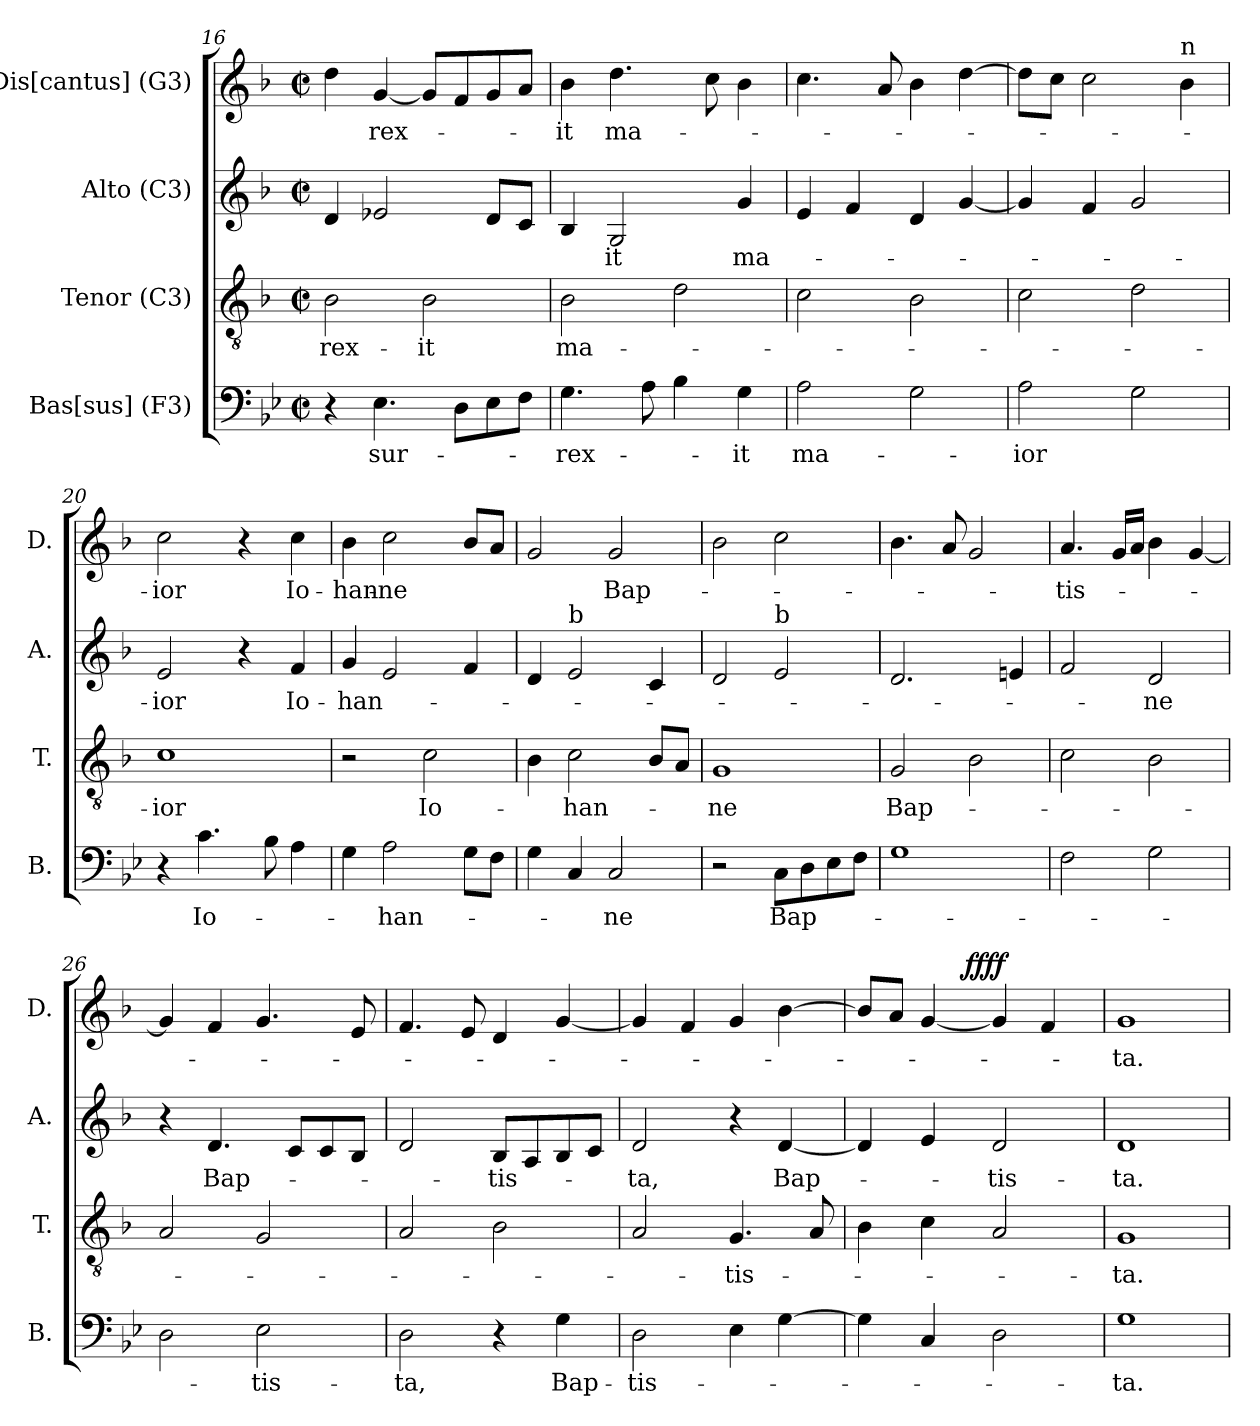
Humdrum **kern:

**kern	**text	**kern	**text	**kern	**text	**kern	**text	**dynam
*part4	*part4	*part3	*part3	*part2	*part2	*part1	*part1	*part1
*staff4	*staff4	*staff3	*staff3	*staff2	*staff2	*staff1	*staff1	*staff1
*I"Bas[sus] (F3)	*	*I"Tenor (C3)	*	*I"Alto (C3)	*	*I"Dis[cantus] (G3)	*	*
*I'B.	*	*I'T.	*	*I'A.	*	*I'D.	*	*
*clefF4	*	*clefGv2	*	*clefG2	*	*clefG2	*	*
*	*	*ITrd-3c-5	*	*ITrd-3c-5	*	*ITrd-3c-5	*	*
*k[b-e-]	*	*k[b-e-]	*	*k[b-e-]	*	*k[b-e-]	*	*
*B-:	*	*B-:	*	*B-:	*	*B-:	*	*
*M2/2	*	*M2/2	*	*M2/2	*	*M2/2	*	*
*met(c|)	*	*met(c|)	*	*met(c|)	*	*met(c|)	*	*
=16	=16	=16	=16	=16	=16	=16	=16	=16
!	!	!	!LO:LY:b	!	!	!	!	!
4r	.	2e-\	-rex-	4g/	.	4gg\	.	.
!	!LO:LY:b	!	!	!	!	!	!LO:LY:b	!
4.E-\	sur-	.	.	2a-X/	.	[<4cc/	-rex-	.
!	!	!	!LO:LY:b	!	!	!	!	!
.	.	2e-\	-it	.	.	8cc/L]	.	.
8D\L	.	.	.	.	.	8b-/	.	.
8E-\	.	.	.	8g/L	.	8cc/	.	.
8F\J	.	.	.	8f/J	.	8dd/J	.	.
!!LO:LB:g=z
=17	=17	=17	=17	=17	=17	=17	=17	=17
!	!LO:LY:b	!	!LO:LY:b	!	!	!	!LO:LY:b	!
4.G\	-rex-	2e-\	ma-	4e-/	.	4ee-\	-it	.
!	!	!	!	!	!LO:LY:b	!	!LO:LY:b	!
.	.	.	.	2c/	-it	4.gg\	ma-	.
8A\	.	.	.	.	.	.	.	.
4B-\	.	2g\	.	.	.	.	.	.
.	.	.	.	.	.	8ff\	.	.
!	!LO:LY:b	!	!	!	!LO:LY:b	!	!	!
4G\	-it	.	.	4cc/	ma-	4ee-\	.	.
=18	=18	=18	=18	=18	=18	=18	=18	=18
!	!LO:LY:b	!	!	!	!	!	!	!
2A\	ma-	2f\	.	4a/	.	4.ff\	.	.
.	.	.	.	4b-/	.	.	.	.
.	.	.	.	.	.	8dd/	.	.
2G\	.	2e-\	.	4g/	.	4ee-\	.	.
.	.	.	.	[<4cc/	.	[>4gg\	.	.
=19	=19	=19	=19	=19	=19	=19	=19	=19
!	!LO:LY:b	!	!	!	!	!	!	!
2A\	-ior	2f\	.	4cc/]	.	8gg\L]	.	.
.	.	.	.	.	.	8ff\J	.	.
.	.	.	.	4b-/	.	2ff\	.	.
2G\	.	2g\	.	2cc/	.	.	.	.
!	!	!	!	!	!	!LO:TX:a:t=n	!	!
.	.	.	.	.	.	4ee-\	.	.
=20	=20	=20	=20	=20	=20	=20	=20	=20
!	!	!	!LO:LY:b	!	!LO:LY:b	!	!LO:LY:b	!
4r	.	1f	-ior	2a/	-ior	2ff\	-ior	.
!	!LO:LY:b	!	!	!	!	!	!	!
4.c\	Io-	.	.	.	.	.	.	.
.	.	.	.	4r	.	4r	.	.
8B-\	.	.	.	.	.	.	.	.
!	!	!	!	!	!LO:LY:b	!	!LO:LY:b	!
4A\	.	.	.	4b-/	Io-	4ff\	Io-	.
=21	=21	=21	=21	=21	=21	=21	=21	=21
!	!	!	!	!	!LO:LY:b	!	!LO:LY:b	!
4G\	.	2r	.	4cc/	-han-	4ee-\	-han-	.
!	!LO:LY:b	!	!	!	!	!	!LO:LY:b	!
2A\	-han-	.	.	2a/	.	2ff\	-ne	.
!	!	!	!LO:LY:b	!	!	!	!	!
.	.	2f\	Io-	.	.	.	.	.
8G\L	.	.	.	4b-/	.	8ee-/L	.	.
8F\J	.	.	.	.	.	8dd/J	.	.
=22	=22	=22	=22	=22	=22	=22	=22	=22
4G\	.	4e-\	.	4g/	.	2cc/	.	.
!	!	!	!	!LO:TX:a:t=b	!	!	!	!
!	!	!	!LO:LY:b	!	!	!	!	!
4C/	.	2f\	-han-	2a/	.	.	.	.
!	!LO:LY:b	!	!	!	!	!	!LO:LY:b	!
2C/	-ne	.	.	.	.	2cc/	Bap-	.
.	.	8e-/L	.	4f/	.	.	.	.
.	.	8d/J	.	.	.	.	.	.
=23	=23	=23	=23	=23	=23	=23	=23	=23
!	!	!	!LO:LY:b	!	!	!	!	!
2r	.	1c	-ne	2g/	.	2ee-\	.	.
!	!	!	!	!LO:TX:a:t=b	!	!	!	!
!	!LO:LY:b	!	!	!	!	!	!	!
8C\L	Bap-	.	.	2a/	.	2ff\	.	.
8D\	.	.	.	.	.	.	.	.
8E-\	.	.	.	.	.	.	.	.
8F\J	.	.	.	.	.	.	.	.
!!LO:PB:g=z
=24	=24	=24	=24	=24	=24	=24	=24	=24
!	!	!	!LO:LY:b	!	!	!	!	!
1G	.	2c/	Bap-	2.g/	.	4.ee-\	.	.
.	.	.	.	.	.	8dd/	.	.
.	.	2e-\	.	.	.	2cc/	.	.
.	.	.	.	4an/	.	.	.	.
=25	=25	=25	=25	=25	=25	=25	=25	=25
!	!	!	!	!	!	!	!LO:LY:b	!
2F\	.	2f\	.	2b-/	.	4.dd/	-tis-	.
.	.	.	.	.	.	16cc/LL	.	.
.	.	.	.	.	.	16dd/JJ	.	.
!	!	!	!	!	!LO:LY:b	!	!	!
2G\	.	2e-\	.	2g/	-ne	4ee-\	.	.
.	.	.	.	.	.	[<4cc/	.	.
=26	=26	=26	=26	=26	=26	=26	=26	=26
2D\	.	2d/	.	4r	.	4cc/]	.	.
!	!	!	!	!	!LO:LY:b	!	!	!
.	.	.	.	4.g/	Bap-	4b-/	.	.
!	!LO:LY:b	!	!	!	!	!	!	!
2E-\	-tis-	2c/	.	.	.	4.cc/	.	.
.	.	.	.	8f/L	.	.	.	.
.	.	.	.	8f/	.	.	.	.
.	.	.	.	8e-/J	.	8a/	.	.
=27	=27	=27	=27	=27	=27	=27	=27	=27
!	!LO:LY:b	!	!	!	!	!	!	!
2D\	-ta,	2d/	.	2g/	.	4.b-/	.	.
.	.	.	.	.	.	8a/	.	.
!	!	!	!	!	!LO:LY:b	!	!	!
4r	.	2e-\	.	8e-/L	-tis-	4g/	.	.
.	.	.	.	8d/	.	.	.	.
!	!LO:LY:b	!	!	!	!	!	!	!
4G\	Bap-	.	.	8e-/	.	[<4cc/	.	.
.	.	.	.	8f/J	.	.	.	.
=28	=28	=28	=28	=28	=28	=28	=28	=28
!	!LO:LY:b	!	!	!	!LO:LY:b	!	!	!
2D\	-tis-	2d/	.	2g/	-ta,	4cc/]	.	.
.	.	.	.	.	.	4b-/	.	.
!	!	!	!LO:LY:b	!	!	!	!	!
4E-\	.	4.c/	-tis-	4r	.	4cc/	.	.
!	!	!	!	!	!LO:LY:b	!	!	!
[>4G\	.	.	.	[<4g/	Bap-	[>4ee-\	.	.
.	.	8d/	.	.	.	.	.	.
=29	=29	=29	=29	=29	=29	=29	=29	=29
*	*	*	*	*	*	*^	*	*
4G\]	.	4e-\	.	4g/]	.	8ee-/L]	4ryy	.	.
.	.	.	.	.	.	8dd/J	.	.	.
4C/	.	4f\	.	4a/	.	[<4cc/	8ryy	.	.
.	.	.	.	.	.	.	32ryy	.	.
!	!	!	!	!	!	!	!	!	!LO:DY:b
.	.	.	.	.	.	.	2ryy	.	ffff
!	!	!	!	!	!LO:LY:b	!	!	!	!
2D\	.	2d/	.	2g/	-tis-	4cc/]	.	.	.
.	.	.	.	.	.	4b-/	.	.	.
.	.	.	.	.	.	.	16.ryy	.	.
=30	=30	=30	=30	=30	=30	=30	=30	=30	=30
!	!LO:LY:b	!	!LO:LY:b	!	!LO:LY:b	!	!	!LO:LY:b	!
*	*	*	*	*	*	*v	*v	*	*
1G	-ta.	1c	-ta.	1g	-ta.	1cc	-ta.	.
=	=	=	=	=	=	=	=	=
*-	*-	*-	*-	*-	*-	*-	*-	*-
